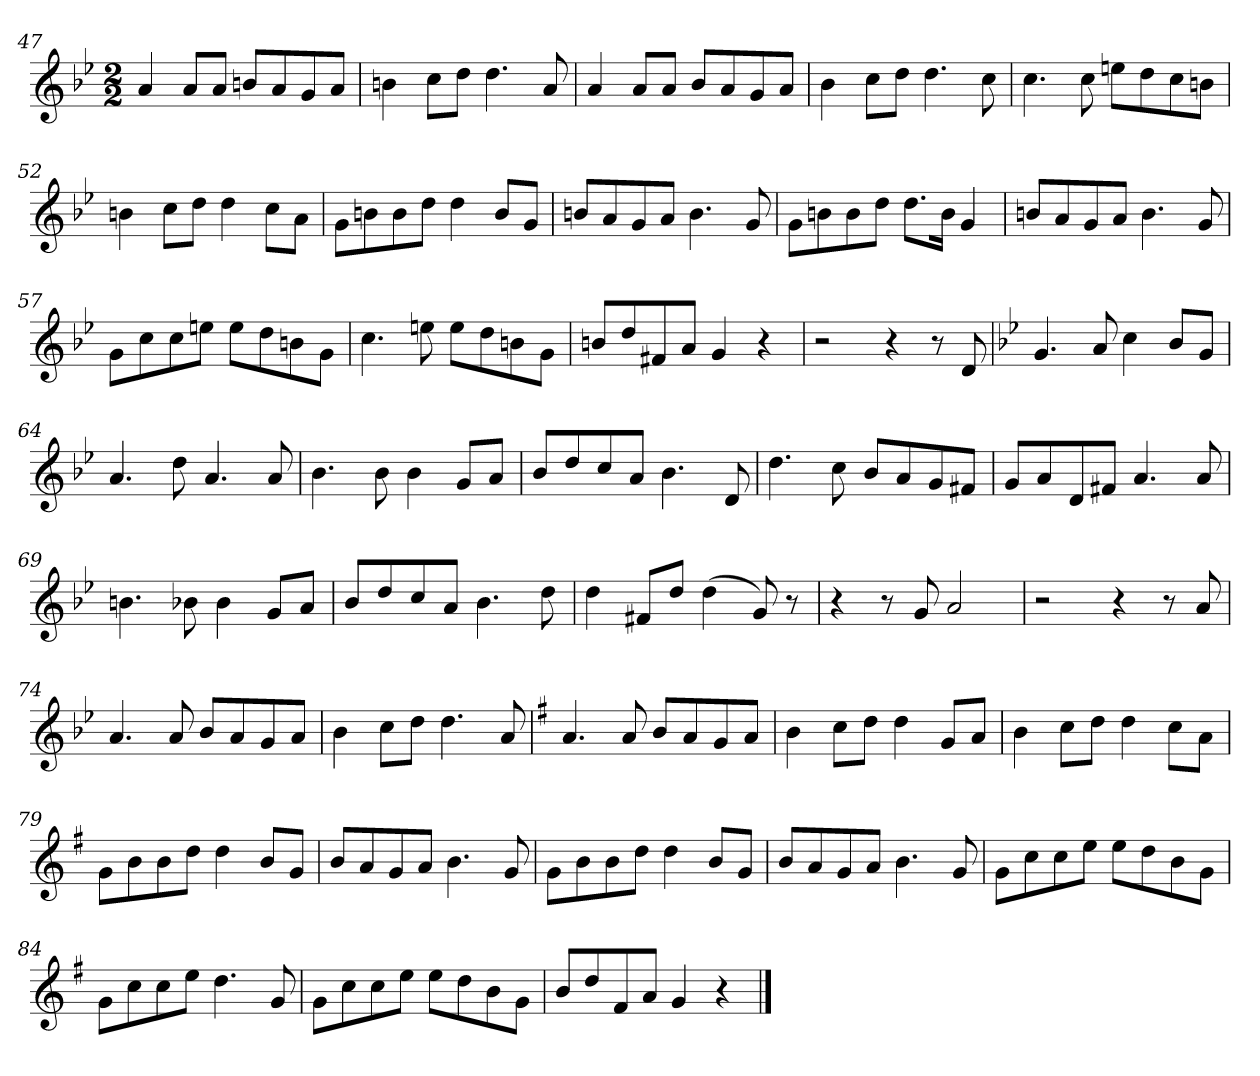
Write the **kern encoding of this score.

**kern
*part1
*staff1
*clefG2
*k[b-e-]
*M2/2
=47
4a
8a/L
8a/J
8bn/L
8a/
8g/
8a/J
=48
4bn
8cc\L
8dd\J
4.dd
8a
=49
4a
8a/L
8a/J
8b-/L
8a/
8g/
8a/J
=50
4b-
8cc\L
8dd\J
4.dd
8cc
=51
4.cc
8cc
8een\L
8dd\
8cc\
8bn\J
=52
4bn
8cc\L
8dd\J
4dd
8cc\L
8a\J
=53
8g\L
8bn\
8b\
8dd\J
4dd
8b/L
8g/J
=54
8bn/L
8a/
8g/
8a/J
4.b
8g
=55
8g\L
8bn\
8b\
8dd\J
8.dd\L
16b\Jk
4g
=56
8bn/L
8a/
8g/
8a/J
4.b
8g
=57
8g\L
8cc\
8cc\
8een\J
8ee\L
8dd\
8bn\
8g\J
=58
4.cc
8een
8ee\L
8dd\
8bn\
8g\J
=59
8bn/L
8dd/
8f#X/
8a/J
4g
4r
=62
2r
4r
8r
8d
=63
*k[b-e-]
4.g
8a
4cc
8b-/L
8g/J
=64
4.a
8dd
4.a
8a
=65
4.b-
8b-
4b-
8g/L
8a/J
=66
8b-/L
8dd/
8cc/
8a/J
4.b-
8d
=67
4.dd
8cc
8b-/L
8a/
8g/
8f#X/J
=68
8g/L
8a/
8d/
8f#X/J
4.a
8a
=69
4.bn
8b-X
4b-
8g/L
8a/J
=70
8b-/L
8dd/
8cc/
8a/J
4.b-
8dd
=71
4dd
8f#X/L
8dd/J
(4dd
8g)
8r
=72
4r
8r
8g
2a
=73
2r
4r
8r
8a
=74
4.a
8a
8b-/L
8a/
8g/
8a/J
=75
4b-
8cc\L
8dd\J
4.dd
8a
=76
*k[f#]
4.a
8a
8b/L
8a/
8g/
8a/J
=77
4b
8cc\L
8dd\J
4dd
8g/L
8a/J
=78
4b
8cc\L
8dd\J
4dd
8cc\L
8a\J
=79
8g\L
8b\
8b\
8dd\J
4dd
8b/L
8g/J
=80
8b/L
8a/
8g/
8a/J
4.b
8g
=81
8g\L
8b\
8b\
8dd\J
4dd
8b/L
8g/J
=82
8b/L
8a/
8g/
8a/J
4.b
8g
=83
8g\L
8cc\
8cc\
8ee\J
8ee\L
8dd\
8b\
8g\J
=84
8g\L
8cc\
8cc\
8ee\J
4.dd
8g
=85
8g\L
8cc\
8cc\
8ee\J
8ee\L
8dd\
8b\
8g\J
=86
8b/L
8dd/
8f#/
8a/J
4g
4r
==
*-
